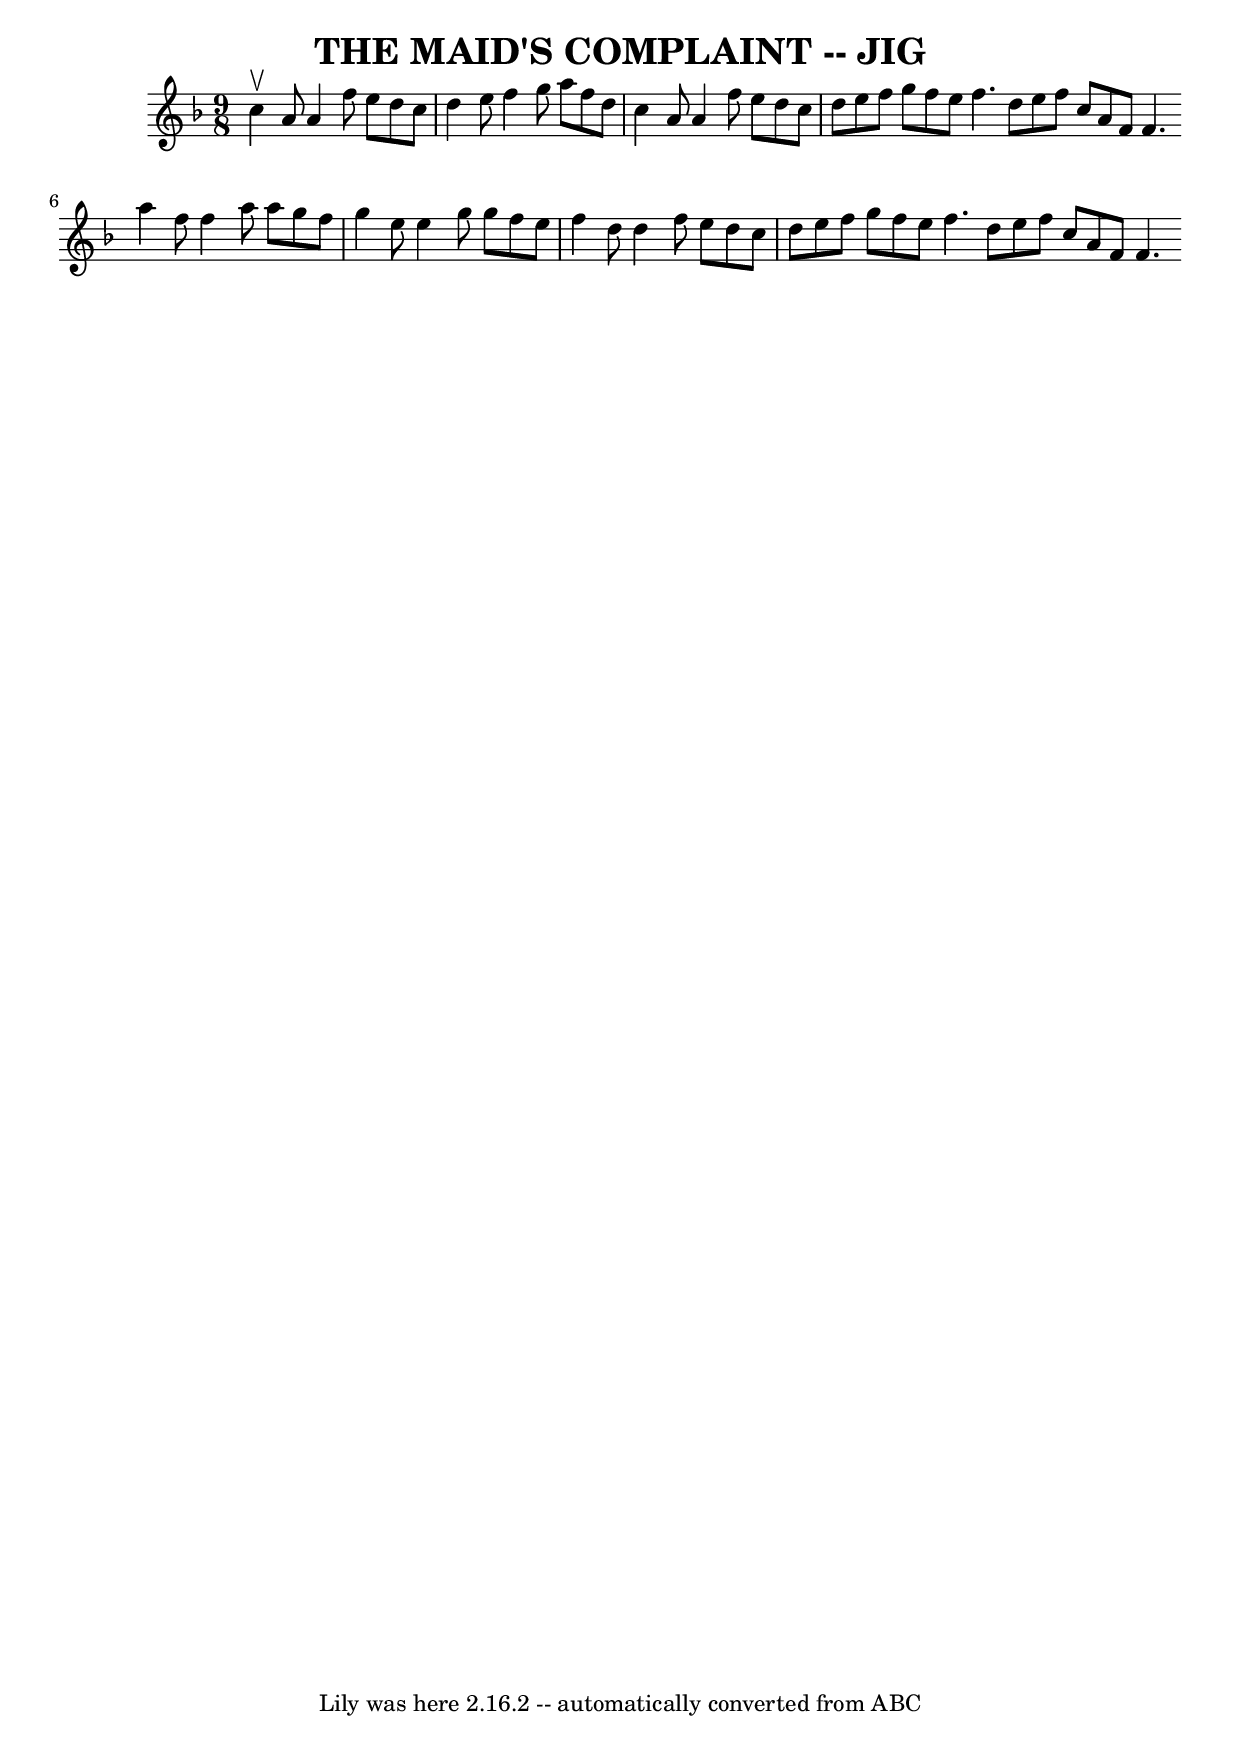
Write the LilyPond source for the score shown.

\version "2.16.2"
\include "Mammoth.ily"
\header {
  %% book = "Ryan's Mammoth Collection of Fiddle Tunes"
  crossRefNumber = "1"
  footnotes = ""
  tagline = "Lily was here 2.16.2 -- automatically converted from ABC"
  title = "THE MAID'S COMPLAINT -- JIG"

}
voicedefault =  {


  \time 9/8 
  \key f \major   c''4^\upbow a'8 a'4 f''8 e''8 d''8 c''8      |
  d''4 e''8 f''4 g''8 a''8 f''8 d''8     |
  c''4 a'8 a'4 f''8 e''8 d''8 c''8    |
  d''8 e''8 f''8 g''8 f''8 e''8 f''4.    \bar ": |" d''8 e''8 f''8 c''8 a'8 f'8 f'4.    \bar "|."     \bar " |:" a''4 f''8 f''4 a''8 a''8 g''8 f''8     |
  g''4 e''8 e''4 g''8 g''8 f''8 e''8     |
  f''4 d''8 d''4 f''8 e''8 d''8 c''8     |
  d''8 e''8 f''8 g''8 f''8 e''8 f''4.    \bar ": |" d''8 e''8 f''8 c''8 a'8 f'8 f'4.       \bar " |."   

}

\score{
  <<

    \context Staff="default"
    {
      \voicedefault 
      
 }

  >>
  \layout {
    
 }
  \midi {
 }

}
